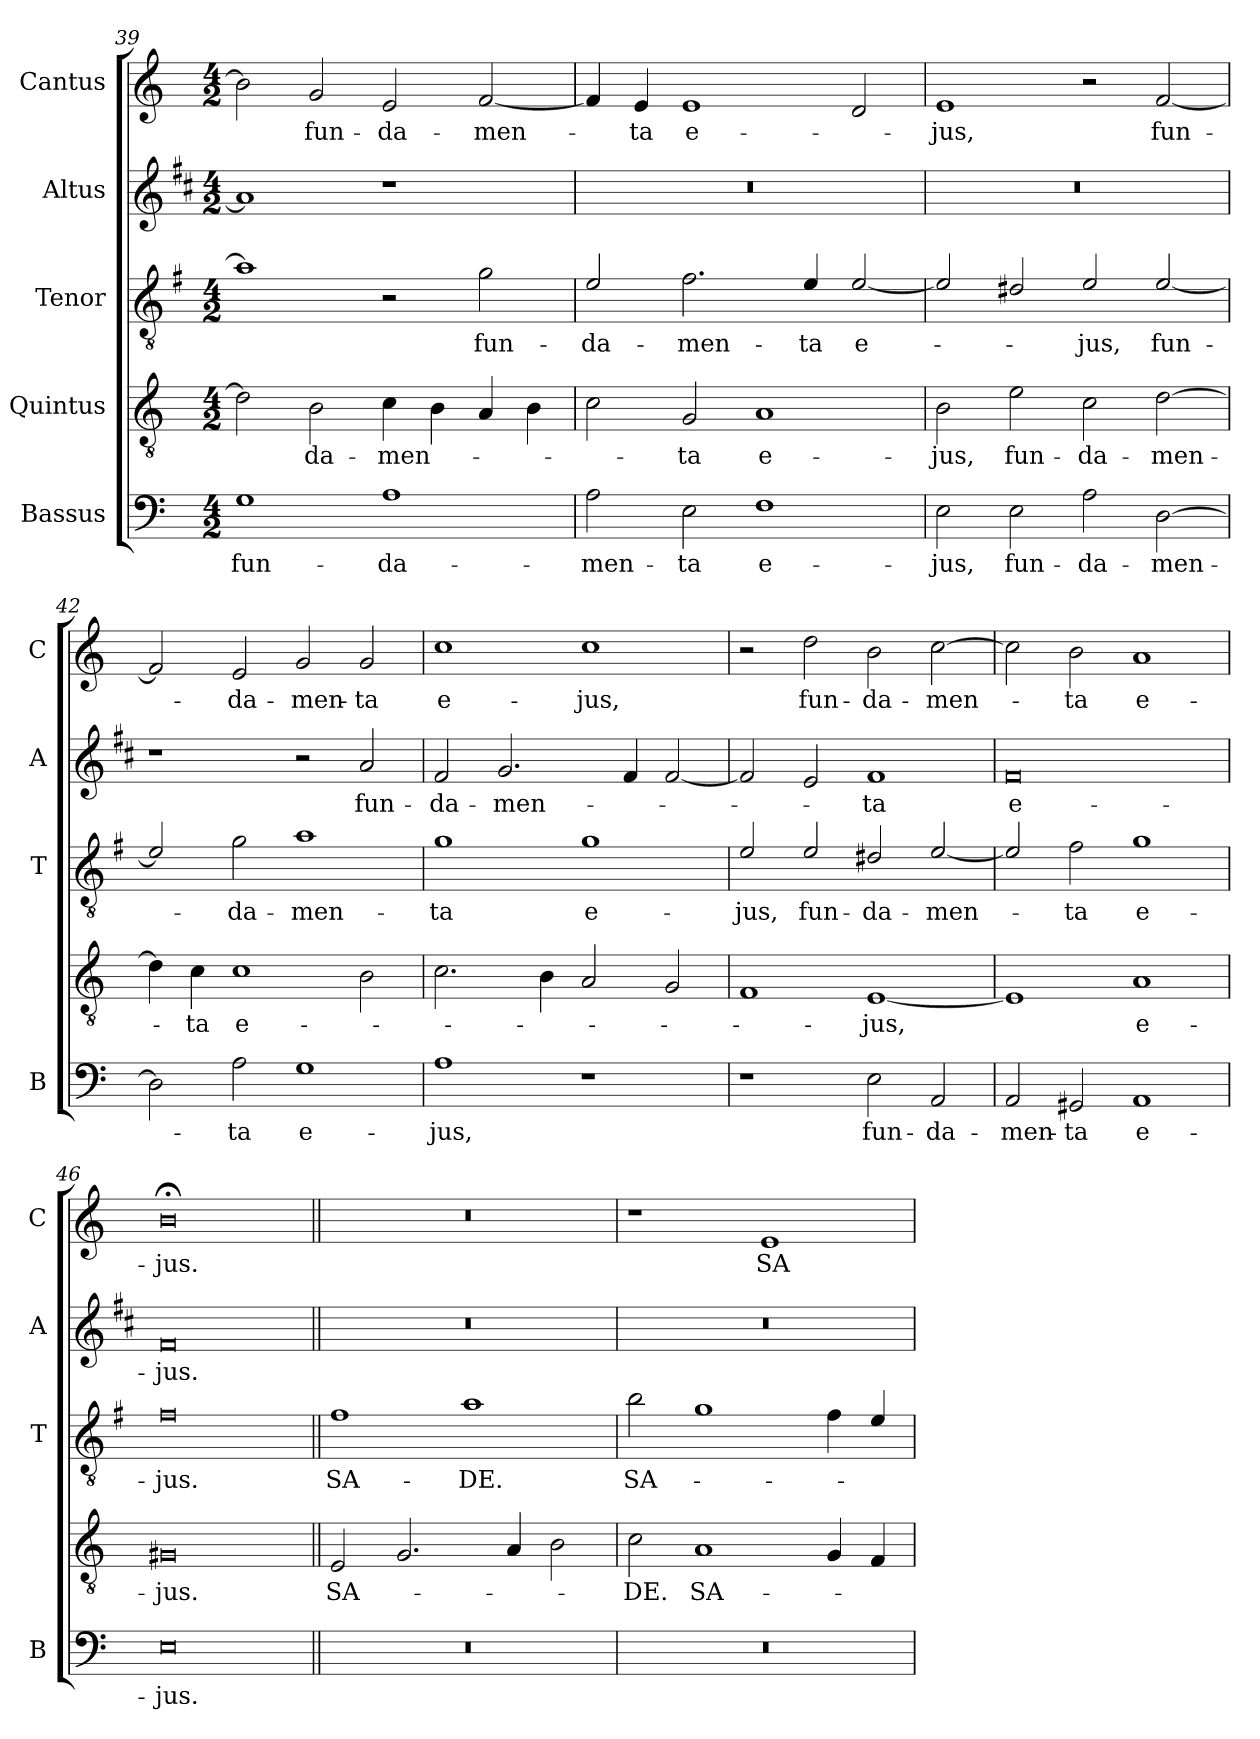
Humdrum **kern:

**kern	**text	**kern	**text	**kern	**text	**kern	**text	**kern	**text
*part5	*part5	*part4	*part4	*part3	*part3	*part2	*part2	*part1	*part1
*staff5	*staff5	*staff4	*staff4	*staff3	*staff3	*staff2	*staff2	*staff1	*staff1
*I"Bassus	*	*I"Quintus	*	*I"Tenor	*	*I"Altus	*	*I"Cantus	*
*I'B	*	*	*	*I'T	*	*I'A	*	*I'C	*
*clefF4	*	*clefGv2	*	*clefGv2	*	*clefG2	*	*clefG2	*
*	*	*	*	*ITrd4c7	*	*ITrd1c2	*	*	*
*k[]	*	*k[]	*	*k[]	*	*k[]	*	*k[]	*
*C:	*	*C:	*	*C:	*	*C:	*	*C:	*
*M4/2	*	*M4/2	*	*M4/2	*	*M4/2	*	*M4/2	*
=39	=39	=39	=39	=39	=39	=39	=39	=39	=39
!	!LO:LY:b	!	!	!	!	!	!	!	!
1G	fun-	2d\]	.	1d]	.	1g]	.	2b\]	.
!	!	!	!LO:LY:b	!	!	!	!	!	!LO:LY:b
.	.	2B\	-da-	.	.	.	.	2g/	fun-
!	!LO:LY:b	!	!LO:LY:b	!	!	!	!	!	!LO:LY:b
1A	-da-	4c\	-men-	2r	.	1r	.	2e/	-da-
.	.	4B\	.	.	.	.	.	.	.
!	!	!	!	!	!LO:LY:b	!	!	!	!LO:LY:b
.	.	4A/	.	2c\	fun-	.	.	[2f/	-men-
.	.	4B\	.	.	.	.	.	.	.
!!LO:LB:g=z
=40	=40	=40	=40	=40	=40	=40	=40	=40	=40
!	!LO:LY:b	!	!	!	!LO:LY:b	!	!	!	!
2A\	-men-	2c\	.	2A/	-da-	0r	.	4f/]	.
!	!	!	!	!	!	!	!	!	!LO:LY:b
.	.	.	.	.	.	.	.	4e/	-ta
!	!LO:LY:b	!	!LO:LY:b	!	!LO:LY:b	!	!	!	!LO:LY:b
2E\	-ta	2G/	-ta	2.B\	-men-	.	.	1e	e-
!	!LO:LY:b	!	!LO:LY:b	!	!	!	!	!	!
1F	e-	1A	e-	.	.	.	.	.	.
!	!	!	!	!	!LO:LY:b	!	!	!	!
.	.	.	.	4A/	-ta	.	.	.	.
!	!	!	!	!	!LO:LY:b	!	!	!	!
.	.	.	.	[2A/	e-	.	.	2d/	.
=41	=41	=41	=41	=41	=41	=41	=41	=41	=41
!	!LO:LY:b	!	!LO:LY:b	!	!	!	!	!	!LO:LY:b
2E\	-jus,	2B\	-jus,	2A/]	.	0r	.	1e	-jus,
!	!LO:LY:b	!	!LO:LY:b	!	!	!	!	!	!
2E\	fun-	2e\	fun-	2G#X/	.	.	.	.	.
!	!LO:LY:b	!	!LO:LY:b	!	!LO:LY:b	!	!	!	!
2A\	-da-	2c\	-da-	2A/	-jus,	.	.	2r	.
!	!LO:LY:b	!	!LO:LY:b	!	!LO:LY:b	!	!	!	!LO:LY:b
[2D\	-men-	[2d\	-men-	[2A/	fun-	.	.	[2f/	fun-
=42	=42	=42	=42	=42	=42	=42	=42	=42	=42
2D\]	.	4d\]	.	2A/]	.	1r	.	2f/]	.
!	!	!	!LO:LY:b	!	!	!	!	!	!
.	.	4c\	-ta	.	.	.	.	.	.
!	!LO:LY:b	!	!LO:LY:b	!	!LO:LY:b	!	!	!	!LO:LY:b
2A\	-ta	1c	e-	2c\	-da-	.	.	2e/	-da-
!	!LO:LY:b	!	!	!	!LO:LY:b	!	!	!	!LO:LY:b
1G	e-	.	.	1d	-men-	2r	.	2g/	-men-
!	!	!	!	!	!	!	!LO:LY:b	!	!LO:LY:b
.	.	2B\	.	.	.	2g/	fun-	2g/	-ta
=43	=43	=43	=43	=43	=43	=43	=43	=43	=43
!	!LO:LY:b	!	!	!	!LO:LY:b	!	!LO:LY:b	!	!LO:LY:b
1A	-jus,	2.c\	.	1c	-ta	2e/	-da-	1cc	e-
!	!	!	!	!	!	!	!LO:LY:b	!	!
.	.	.	.	.	.	2.f/	-men-	.	.
.	.	4B\	.	.	.	.	.	.	.
!	!	!	!	!	!LO:LY:b	!	!	!	!LO:LY:b
1r	.	2A/	.	1c	e-	.	.	1cc	-jus,
.	.	.	.	.	.	4e/	.	.	.
.	.	2G/	.	.	.	[2e/	.	.	.
=44	=44	=44	=44	=44	=44	=44	=44	=44	=44
!	!	!	!	!	!LO:LY:b	!	!	!	!
1r	.	1F	.	2A/	-jus,	2e/]	.	2r	.
!	!	!	!	!	!LO:LY:b	!	!	!	!LO:LY:b
.	.	.	.	2A/	fun-	2d/	.	2dd\	fun-
!	!LO:LY:b	!	!LO:LY:b	!	!LO:LY:b	!	!LO:LY:b	!	!LO:LY:b
2E\	fun-	[1E	-jus,	2G#X/	-da-	1e	-ta	2b\	-da-
!	!LO:LY:b	!	!	!	!LO:LY:b	!	!	!	!LO:LY:b
2AA/	-da-	.	.	[2A/	-men-	.	.	[2cc\	-men-
=45	=45	=45	=45	=45	=45	=45	=45	=45	=45
!	!LO:LY:b	!	!	!	!	!	!LO:LY:b	!	!
2AA/	-men-	1E]	.	2A/]	.	0e	e-	2cc\]	.
!	!LO:LY:b	!	!	!	!LO:LY:b	!	!	!	!LO:LY:b
2GG#X/	-ta	.	.	2B\	-ta	.	.	2b\	-ta
!	!LO:LY:b	!	!LO:LY:b	!	!LO:LY:b	!	!	!	!LO:LY:b
1AA	e-	1A	e-	1c	e-	.	.	1a	e-
!!LO:PB:g=z
=46	=46	=46	=46	=46	=46	=46	=46	=46	=46
!	!LO:LY:b	!	!LO:LY:b	!	!LO:LY:b	!	!LO:LY:b	!	!LO:LY:b
0E	-jus.	0G#X	-jus.	0B	-jus.	0e	-jus.	0b;<	-jus.
=47||	=47||	=47||	=47||	=47||	=47||	=47||	=47||	=47||	=47||
!	!	!	!LO:LY:b	!	!LO:LY:b	!	!	!	!
0r	.	2E/	SA-	1B	SA-	0r	.	0r	.
.	.	2.G/	.	.	.	.	.	.	.
!	!	!	!	!	!LO:LY:b	!	!	!	!
.	.	.	.	1d	-DE.	.	.	.	.
.	.	4A/	.	.	.	.	.	.	.
.	.	2B\	.	.	.	.	.	.	.
=48	=48	=48	=48	=48	=48	=48	=48	=48	=48
!	!	!	!LO:LY:b	!	!LO:LY:b	!	!	!	!
0r	.	2c\	-DE.	2e\	SA-	0r	.	1r	.
!	!	!	!LO:LY:b	!	!	!	!	!	!
.	.	1A	SA-	1c	.	.	.	.	.
!	!	!	!	!	!	!	!	!	!LO:LY:b
.	.	.	.	.	.	.	.	1e	SA-
.	.	4G/	.	4B\	.	.	.	.	.
.	.	4F/	.	4A/	.	.	.	.	.
=	=	=	=	=	=	=	=	=	=
*-	*-	*-	*-	*-	*-	*-	*-	*-	*-
